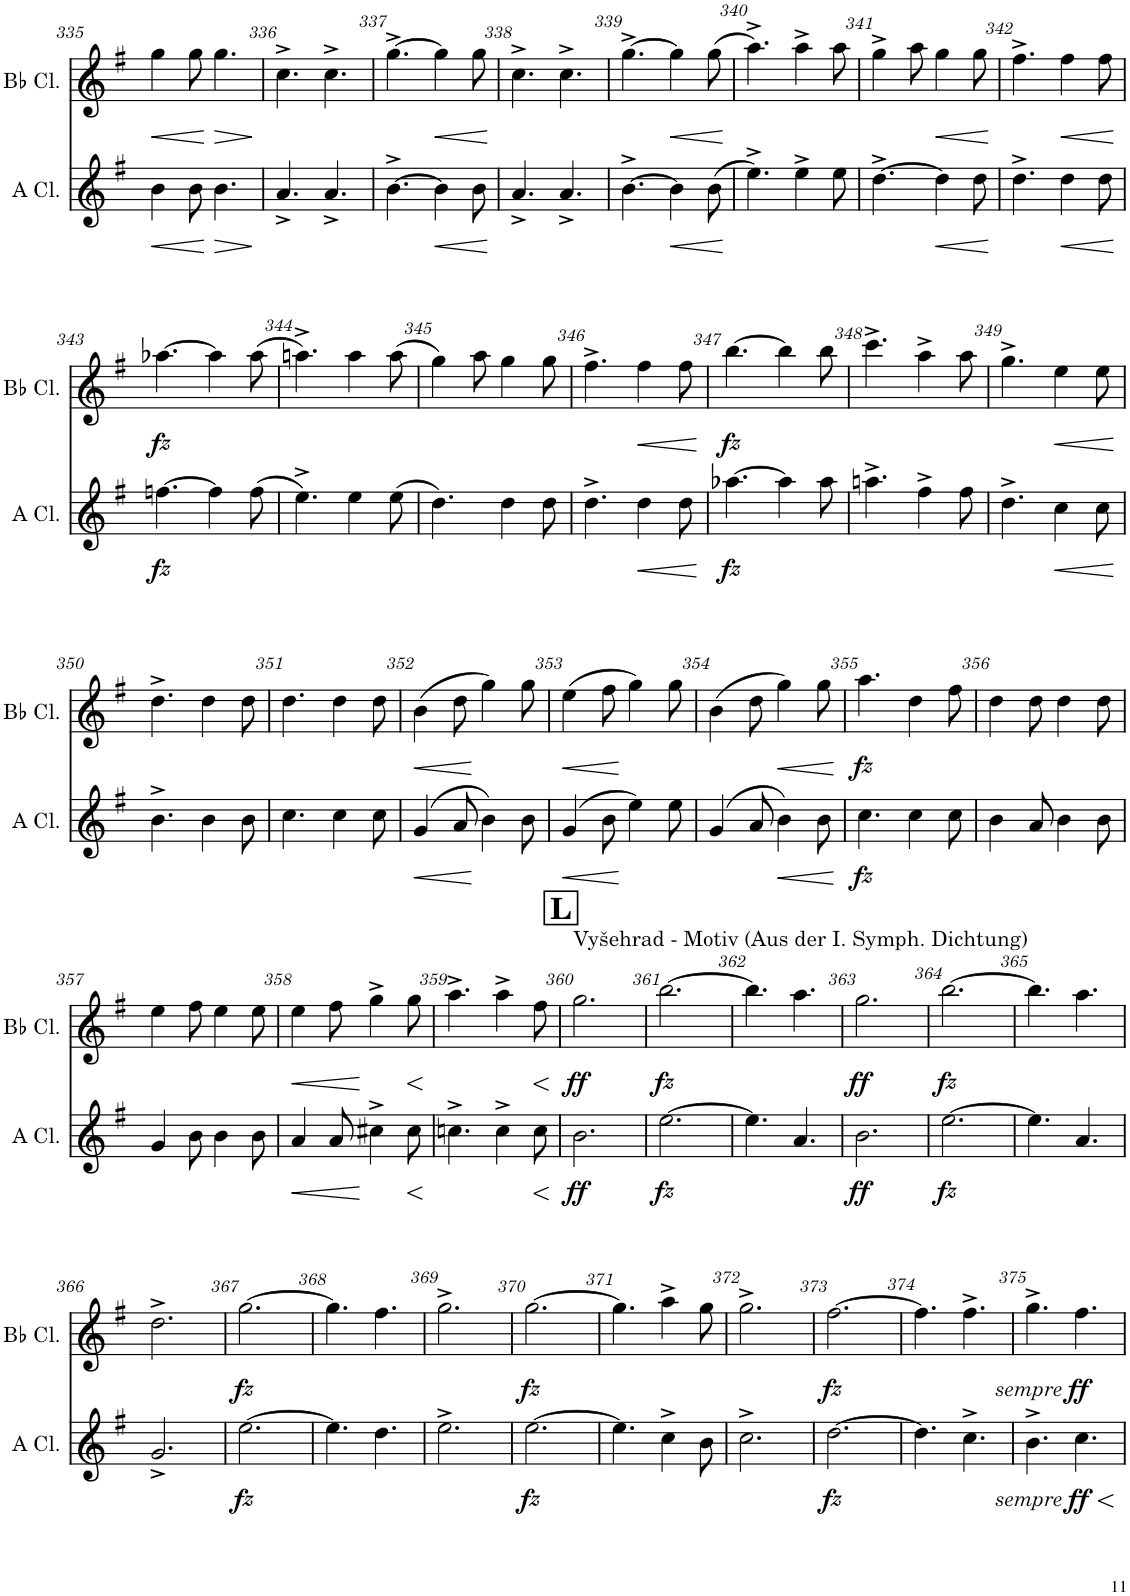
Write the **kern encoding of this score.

**kern	**dynam	**kern	**dynam
*part2	*part2	*part1	*part1
*staff2	*staff2	*staff1	*staff1
*I"A Clarinet	*	*I"A Clarinet	*
*I'A Cl.	*	*I'A Cl.	*
!!LO:PB:g=z
*clefG2	*	*clefG2	*
*Trd2c3	*	*Trd1c2	*
*k[f#]	*	*k[f#]	*
*M6/8	*	*M6/8	*
=335	=335	=335	=335
!	!LO:HP:b	!	!LO:HP:b
4b\	<	4gg\	<
8b\	.	8gg\	.
!	!LO:HP:n=1:b	!	!LO:HP:n=1:b
4.b\	[ >	4.gg\	[ >
.	]	.	]
=336	=336	=336	=336
4.a^/	.	4.cc^\	.
4.a^/	.	4.cc^\	.
=337	=337	=337	=337
[4.b^\	.	[4.gg^\	.
!	!LO:HP:b	!	!LO:HP:b
4b\]	<	4gg\]	<
8b\	.	8gg\	.
.	[	.	[
=338	=338	=338	=338
4.a^/	.	4.cc^\	.
4.a^/	.	4.cc^\	.
=339	=339	=339	=339
[4.b^\	.	[4.gg^\	.
!	!LO:HP:b	!	!LO:HP:b
4b\]	<	4gg\]	<
(8b\	.	(8gg\	.
.	[	.	[
=340	=340	=340	=340
4.ee^\)	.	4.aa^\)	.
4ee^\	.	4aa^\	.
8ee\	.	8aa\	.
=341	=341	=341	=341
[4.dd^\	.	4gg^\	.
.	.	8aa\	.
!	!LO:HP:b	!	!LO:HP:b
4dd\]	<	4gg\	<
8dd\	.	8gg\	.
.	[	.	[
=342	=342	=342	=342
4.dd^\	.	4.ff#^\	.
!	!LO:HP:b	!	!LO:HP:b
4dd\	<	4ff#\	<
8dd\	.	8ff#\	.
.	[	.	[
!!LO:LB:g=z
=343	=343	=343	=343
!	!LO:DY:b	!	!LO:DY:b
[4.ffn\	fz	[4.aa-X\	fz
4ff\]	.	4aa-\]	.
(8ff\	.	(8aa-\	.
=344	=344	=344	=344
4.ee^\)	.	4.aan^\)	.
4ee\	.	4aa\	.
(8ee\	.	(8aa\	.
=345	=345	=345	=345
4.dd\)	.	4gg\)	.
.	.	8aa\	.
4dd\	.	4gg\	.
8dd\	.	8gg\	.
=346	=346	=346	=346
4.dd^\	.	4.ff#^\	.
!	!LO:HP:b	!	!LO:HP:b
4dd\	<	4ff#\	<
8dd\	.	8ff#\	.
.	[	.	[
=347	=347	=347	=347
!	!LO:DY:b	!	!LO:DY:b
[4.aa-X\	fz	[4.bb\	fz
4aa-\]	.	4bb\]	.
8aa-\	.	8bb\	.
=348	=348	=348	=348
4.aan^\	.	4.ccc^\	.
4ff#^\	.	4aa^\	.
8ff#\	.	8aa\	.
=349	=349	=349	=349
4.dd^\	.	4.gg^\	.
!	!LO:HP:b	!	!LO:HP:b
4cc\	<	4ee\	<
8cc\	.	8ee\	.
.	[	.	[
!!LO:LB:g=z
=350	=350	=350	=350
4.b^\	.	4.dd^\	.
4b\	.	4dd\	.
8b\	.	8dd\	.
=351	=351	=351	=351
4.cc\	.	4.dd\	.
4cc\	.	4dd\	.
8cc\	.	8dd\	.
=352	=352	=352	=352
!	!LO:HP:b	!	!LO:HP:b
(4g/	<	(4b\	<
8a/	.	8dd\	.
4b\)	[	4gg\)	[
8b\	.	8gg\	.
=353	=353	=353	=353
!	!LO:HP:b	!	!LO:HP:b
(4g/	<	(4ee\	<
8b\	.	8ff#\	.
4ee\)	[	4gg\)	[
8ee\	.	8gg\	.
=354	=354	=354	=354
(4g/	.	(4b\	.
8a/	.	8dd\	.
!	!LO:HP:b	!	!LO:HP:b
4b\)	<	4gg\)	<
8b\	.	8gg\	.
.	[	.	[
=355	=355	=355	=355
!	!LO:DY:b	!	!LO:DY:b
4.cc\	fz	4.aa\	fz
4cc\	.	4dd\	.
8cc\	.	8ff#\	.
=356	=356	=356	=356
4b\	.	4dd\	.
8a/	.	8dd\	.
4b\	.	4dd\	.
8b\	.	8dd\	.
!!LO:LB:g=z
=357	=357	=357	=357
4g/	.	4ee\	.
8b\	.	8ff#\	.
4b\	.	4ee\	.
8b\	.	8ee\	.
=358	=358	=358	=358
!	!LO:HP:b	!	!LO:HP:b
4a/	<	4ee\	<
8a/	.	8ff#\	.
4cc#X^\	[	4gg^\	[
!	!LO:HP:b	!	!LO:HP:b
8cc#\	<	8gg\	<
.	[	.	[
=359	=359	=359	=359
4.ccn^\	.	4.aa^\	.
4cc^\	.	4aa^\	.
!	!LO:HP:b	!	!LO:HP:b
8cc\	<	8ff#\	<
.	[	.	[
!!LO:REH:place=s1:a:B:cj:fs=14:t=L
=360	=360	=360	=360
!	!	!LO:TX:a:t=Vyšehrad - Motiv (Aus der I. Symph. Dichtung)	!
!	!LO:DY:b	!	!LO:DY:b
2.b\	ff	2.gg\	ff
=361	=361	=361	=361
!	!LO:DY:b	!	!LO:DY:b
[2.ee\	fz	[2.bb\	fz
=362	=362	=362	=362
4.ee\]	.	4.bb\]	.
4.a/	.	4.aa\	.
=363	=363	=363	=363
!	!LO:DY:b	!	!LO:DY:b
2.b\	ff	2.gg\	ff
=364	=364	=364	=364
!	!LO:DY:b	!	!LO:DY:b
[2.ee\	fz	[2.bb\	fz
=365	=365	=365	=365
4.ee\]	.	4.bb\]	.
4.a/	.	4.aa\	.
!!LO:LB:g=z
=366	=366	=366	=366
2.g^/	.	2.dd^\	.
=367	=367	=367	=367
!	!LO:DY:b	!	!LO:DY:b
[2.ee\	fz	[2.gg\	fz
=368	=368	=368	=368
4.ee\]	.	4.gg\]	.
4.dd\	.	4.ff#\	.
=369	=369	=369	=369
2.ee^\	.	2.gg^\	.
=370	=370	=370	=370
!	!LO:DY:b	!	!LO:DY:b
[2.ee\	fz	[2.gg\	fz
=371	=371	=371	=371
4.ee\]	.	4.gg\]	.
4cc^\	.	4aa^\	.
8b\	.	8gg\	.
=372	=372	=372	=372
2.cc^\	.	2.gg^\	.
=373	=373	=373	=373
!	!LO:DY:b	!	!LO:DY:b
[2.dd\	fz	[2.ff#\	fz
=374	=374	=374	=374
4.dd\]	.	4.ff#\]	.
4.cc^\	.	4.ff#^\	.
=375	=375	=375	=375
4.b^\	.	4.gg^\	.
!	!LO:HP:b	!	!
!	!LO:DY:n=1:b	!	!
!	!LO:DY:n=2:b	!	!LO:DY:b
!	!	!	!LO:DY:n=1:b
4.cc\	< other-dynamics ff	4.ff#\	other-dynamics ff
.	[	.	.
=	=	=	=
*-	*-	*-	*-
